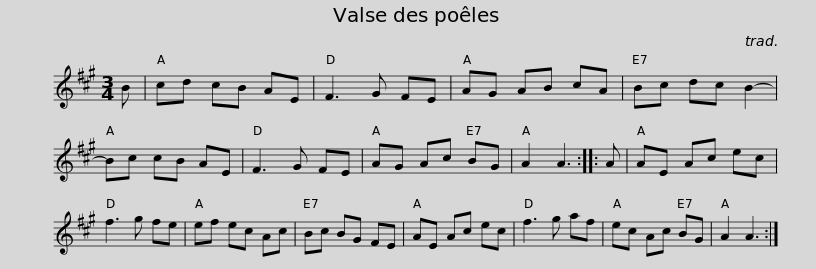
X:1
L:1/8
M:3/4
I:linebreak $
K:A
V:1 treble
V:1
 B | cd cB AE | F3 G FE | AG AB cA | Bc dc B2- | %5
 Bc cB AE | F3 G FE | AG Ac BG |$ A2 A3 :: A | %10
 AE Ac ec | f3 g fe | ef ec Ac | Bc BG FE | AE Ac ec | %15
 f3 g af |$ ec Ac BG | A2 A3 :| %18
